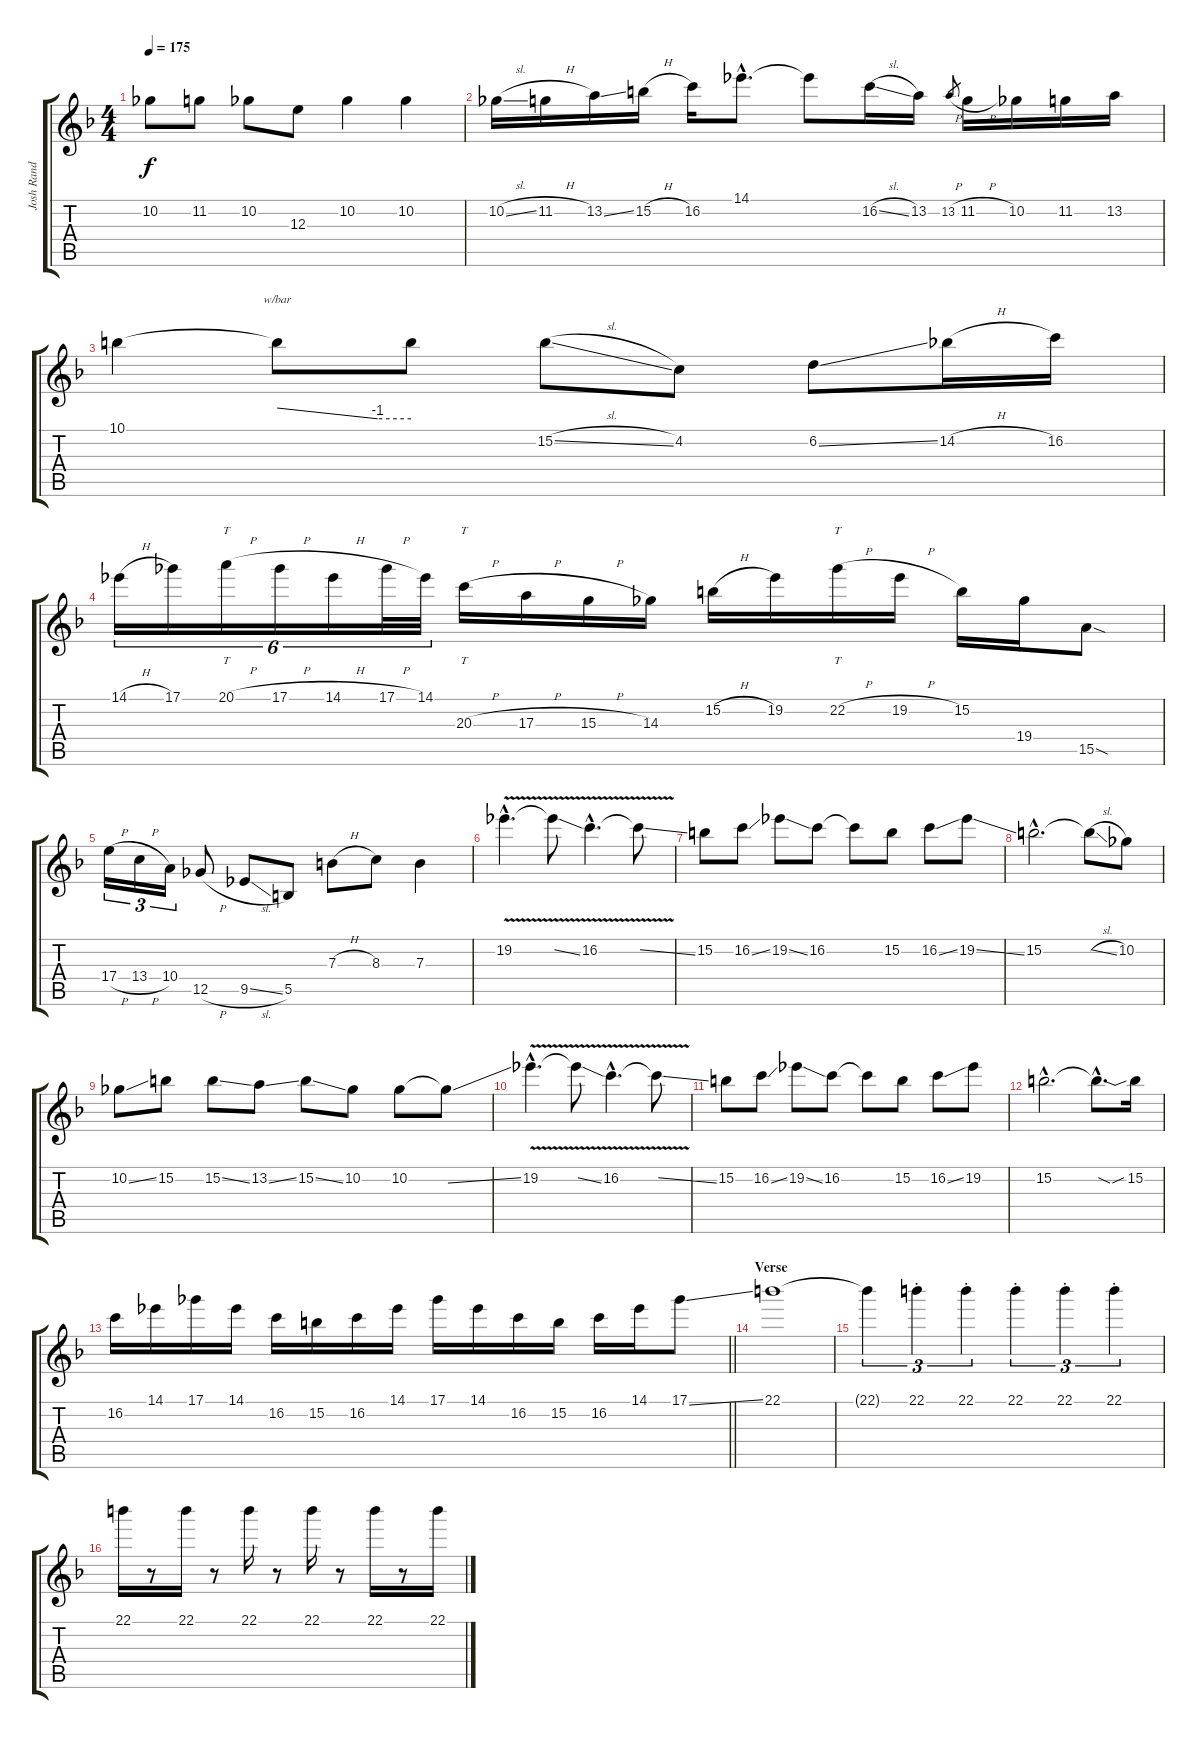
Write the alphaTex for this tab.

\track ("Josh Rand" "Josh Rand") {instrument distortionguitar}
\staff {score tabs}
\tuning (Db4 Ab3 E3 B2 Gb2 B1) {hide}
\ts (4 4)
\tempo 175
\clef g2
\ks f
10.2.8{dy f} 11.2.8 10.2.8 12.3.8 10.2.4 10.2.4 |
10.2{sl}.16 11.2{h}.16 13.2{ss}.16 15.2{h}.16 16.2.16 14.1{hac}.8{d} 14.1{t}.8 16.2{sl}.16 13.2.16 13.2{h}.8{gr} 11.2{h}.16 10.2.16 11.2.16 13.2.16 |
10.1.4 10.1{t}.8{tbe (custom default 0 0 45 -4 60 -4)} 10.1{t}.8 15.2{sl}.8 4.2.8 6.2{ss}.8 14.2{h}.16 16.2.16 |
14.1{h}.16{tu (6 4)} 17.1.16{tu (6 4)} 20.1{h}.16{tt tu (6 4)} 17.1{h}.16{tu (6 4)} 14.1{h}.16{tu (6 4)} 17.1{h}.32{tu (6 4)} 14.1.32{tu (6 4)} 20.3{h}.16{tt} 17.3{h}.16 15.3{h}.16 14.3.16 15.2{h}.16 19.2.16 22.2{h}.16{tt} 19.2{h}.16 15.2.16 19.4.16 15.5{sod}.8 |
17.4{h}.16{tu (3 2)} 13.4{h}.16{tu (3 2)} 10.4.16{tu (3 2)} 12.5{h}.8 9.5{sl}.8 5.5.8 7.3{h}.8 8.3.8 7.3.4 |
19.2{v hac}.4{d} 19.2{ss t}.8 16.2{v hac}.4{d} 16.2{ss t}.8 |
15.2.8 16.2{ss}.8 19.2{ss}.8 16.2.8 16.2{t}.8 15.2.8 16.2{ss}.8 19.2{ss}.8 |
15.2{hac}.2{d} 15.2{sl t}.8 10.2.8 |
10.2{ss}.8 15.2.8 15.2{ss}.8 13.2{ss}.8 15.2{ss}.8 10.2.8 10.2.8 10.2{ss t}.8 |
19.2{v hac}.4{d} 19.2{ss t}.8 16.2{v hac}.4{d} 16.2{ss t}.8 |
15.2.8 16.2{ss}.8 19.2{ss}.8 16.2.8 16.2{t}.8 15.2.8 16.2{ss}.8 19.2.8 |
15.2{hac}.2{d} 15.2{sod hac t}.8{d} 15.2{sib}.16 |
\barLineRight lightlight
16.2.16 14.1.16 17.1.16 14.1.16 16.2.16 15.2.16 16.2.16 14.1.16 17.1.16 14.1.16 16.2.16 15.2.16 16.2.16 14.1.16 17.1{ss}.8 |
\section ("" "Verse")
22.1.1 |
22.1{t}.4{tu (3 2)} 22.1{st}.4{tu (3 2)} 22.1{st}.4{tu (3 2)} 22.1{st}.4{tu (3 2)} 22.1{st}.4{tu (3 2)} 22.1{st}.4{tu (3 2)} |
22.1.16 r.8 22.1.16 r.8 22.1.16 r.8 22.1.16 r.8 22.1.16 r.8 22.1.16
